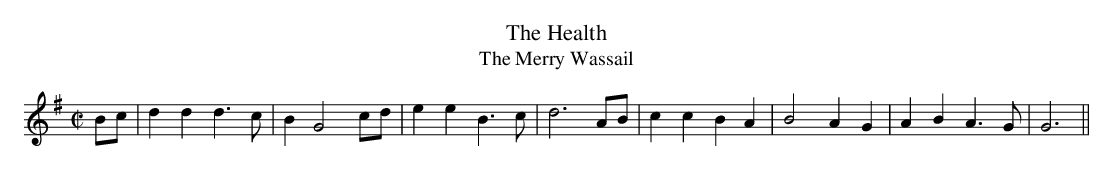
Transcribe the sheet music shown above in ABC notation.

X:1
T:The Health
T:The Merry Wassail
M:C|
L:1/4
K:G
B/c/ | dd d>c | B G2 c/d/ | ee B>c | d3 A/B/ | cc BA | B2 AG | AB A>G | G3 ||
